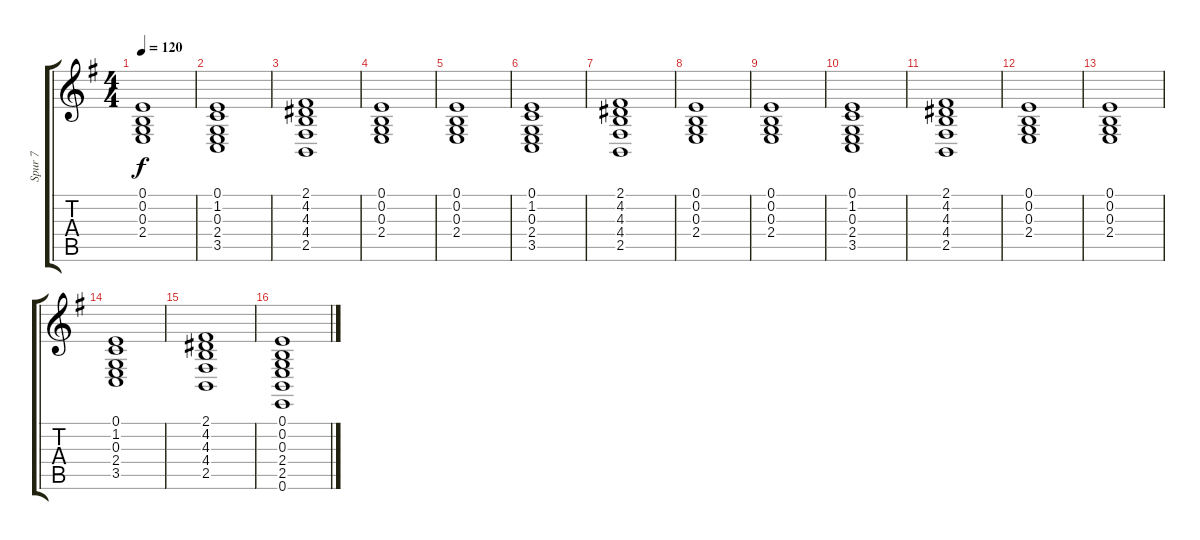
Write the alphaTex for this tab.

\track ("Spur 7" "Spur 7") {instrument pizzicatostrings}
\staff {score tabs}
\tuning (E4 B3 G3 D3 A2 E2) {hide}
\ts (4 4)
\tempo 120
\clef g2
\ks eminor
(0.1 0.2 0.3 2.4).1{dy f instrument pizzicatostrings} |
(0.1 1.2 0.3 2.4 3.5).1 |
(2.1 4.2 4.3 4.4 2.5).1 |
(0.1 0.2 0.3 2.4).1 |
(0.1 0.2 0.3 2.4).1 |
(0.1 1.2 0.3 2.4 3.5).1 |
(2.1 4.2 4.3 4.4 2.5).1 |
(0.1 0.2 0.3 2.4).1 |
(0.1 0.2 0.3 2.4).1 |
(0.1 1.2 0.3 2.4 3.5).1 |
(2.1 4.2 4.3 4.4 2.5).1 |
(0.1 0.2 0.3 2.4).1 |
(0.1 0.2 0.3 2.4).1 |
(0.1 1.2 0.3 2.4 3.5).1 |
(2.1 4.2 4.3 4.4 2.5).1 |
(0.1 0.2 0.3 2.4 2.5 0.6).1
